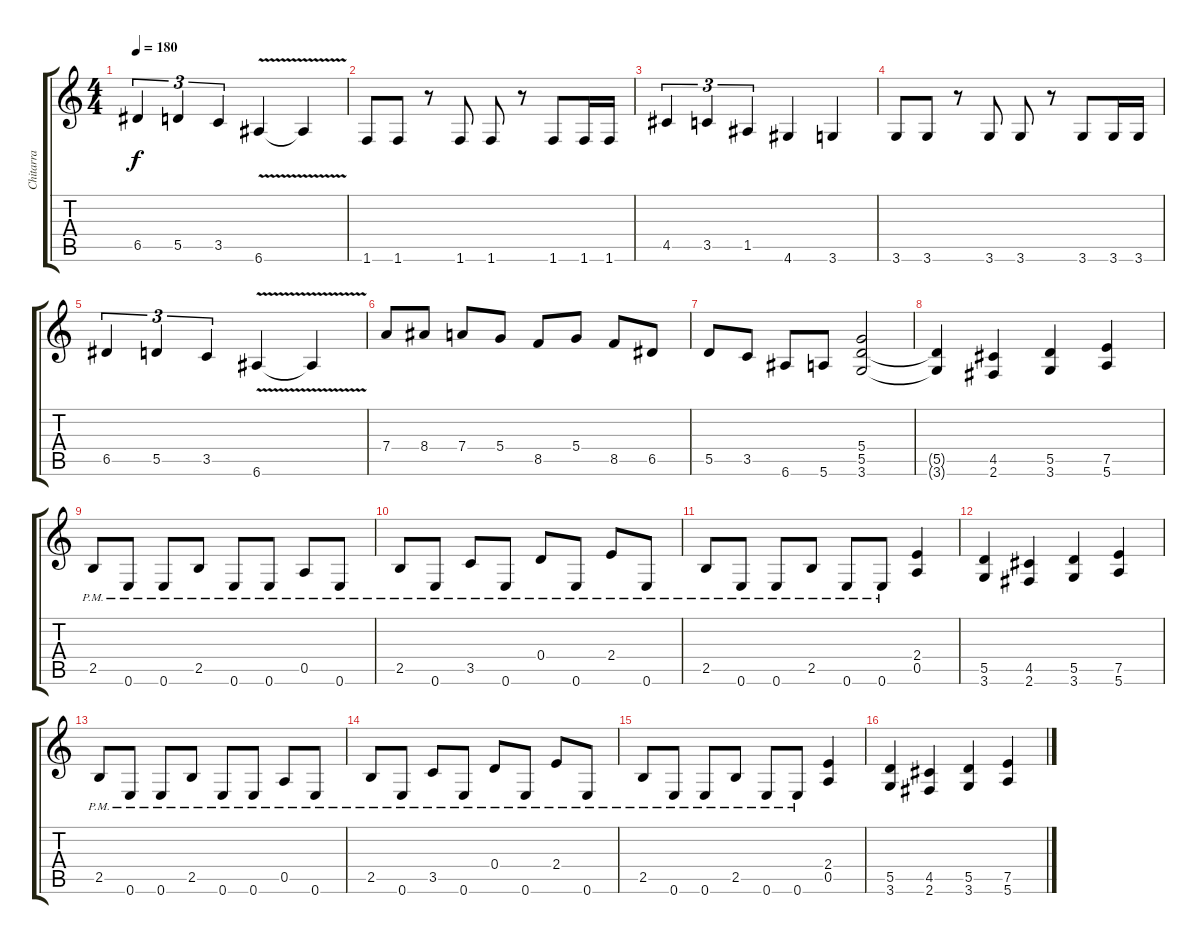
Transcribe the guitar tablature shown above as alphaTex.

\track ("Chitarra" "Chitarra") {instrument distortionguitar}
\staff {score tabs}
\tuning (E4 B3 G3 D3 A2 E2) {hide}
\ts (4 4)
\tempo 180
\clef g2
\ks c
6.5.4{tu (3 2) dy f} 5.5.4{tu (3 2)} 3.5.4{tu (3 2)} 6.6{v}.4 6.6{t}.4 |
1.6.8 1.6.8 r.8 1.6.8 1.6.8 r.8 1.6.8 1.6.16 1.6.16 |
4.5.4{tu (3 2)} 3.5.4{tu (3 2)} 1.5.4{tu (3 2)} 4.6.4 3.6.4 |
3.6.8 3.6.8 r.8 3.6.8 3.6.8 r.8 3.6.8 3.6.16 3.6.16 |
6.5.4{tu (3 2)} 5.5.4{tu (3 2)} 3.5.4{tu (3 2)} 6.6{v}.4 6.6{t}.4 |
7.4.8 8.4.8 7.4.8 5.4.8 8.5.8 5.4.8 8.5.8 6.5.8 |
5.5.8 3.5.8 6.6.8 5.6.8 (5.4 5.5 3.6).2 |
(5.5{t} 3.6{t}).4 (4.5 2.6).4 (5.5 3.6).4 (7.5 5.6).4 |
2.5{pm}.8 0.6{pm}.8 0.6{pm}.8 2.5{pm}.8 0.6{pm}.8 0.6{pm}.8 0.5{pm}.8 0.6{pm}.8 |
2.5{pm}.8 0.6{pm}.8 3.5{pm}.8 0.6{pm}.8 0.4{pm}.8 0.6{pm}.8 2.4{pm}.8 0.6{pm}.8 |
2.5{pm}.8 0.6{pm}.8 0.6{pm}.8 2.5{pm}.8 0.6{pm}.8 0.6{pm}.8 (2.4 0.5).4 |
(5.5 3.6).4 (4.5 2.6).4 (5.5 3.6).4 (7.5 5.6).4 |
2.5{pm}.8 0.6{pm}.8 0.6{pm}.8 2.5{pm}.8 0.6{pm}.8 0.6{pm}.8 0.5{pm}.8 0.6{pm}.8 |
2.5{pm}.8 0.6{pm}.8 3.5{pm}.8 0.6{pm}.8 0.4{pm}.8 0.6{pm}.8 2.4{pm}.8 0.6{pm}.8 |
2.5{pm}.8 0.6{pm}.8 0.6{pm}.8 2.5{pm}.8 0.6{pm}.8 0.6{pm}.8 (2.4 0.5).4 |
(5.5 3.6).4 (4.5 2.6).4 (5.5 3.6).4 (7.5 5.6).4
